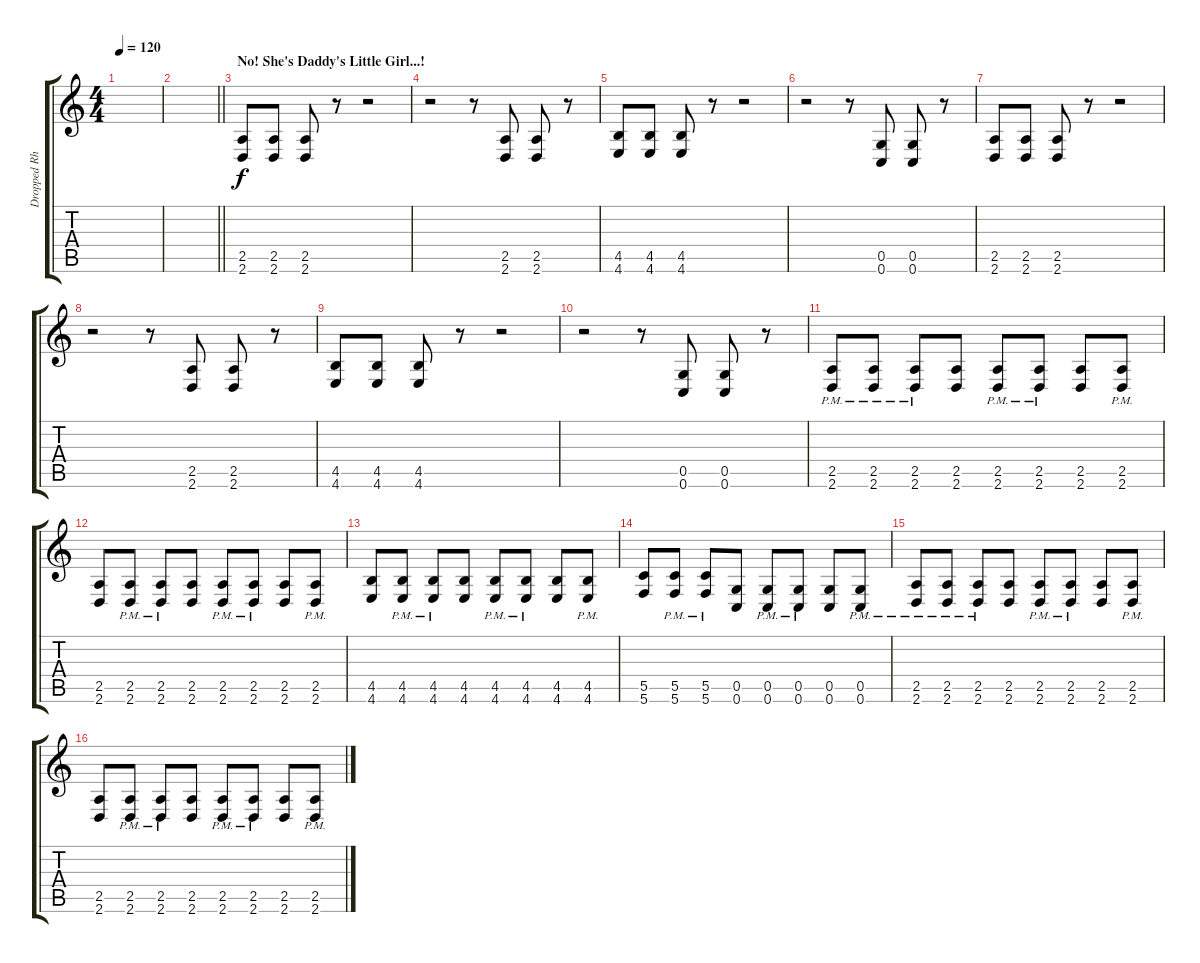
\track ("Dropped Rhythm II" "Dropped Rh") {instrument distortionguitar}
\staff {score tabs}
\tuning (D4 A3 F3 C3 G2 C2) {hide}
\ts (4 4)
\tempo 120
\clef g2
\ks c
|
\barLineRight lightlight
|
\section ("" "No! She's Daddy's Little Girl...!")
(2.5 2.6).8 (2.5 2.6).8 (2.5 2.6).8 r.8 r.2 |
r.2 r.8 (2.5 2.6).8 (2.5 2.6).8 r.8 |
(4.5 4.6).8 (4.5 4.6).8 (4.5 4.6).8 r.8 r.2 |
r.2 r.8 (0.5 0.6).8 (0.5 0.6).8 r.8 |
(2.5 2.6).8 (2.5 2.6).8 (2.5 2.6).8 r.8 r.2 |
r.2 r.8 (2.5 2.6).8 (2.5 2.6).8 r.8 |
(4.5 4.6).8 (4.5 4.6).8 (4.5 4.6).8 r.8 r.2 |
r.2 r.8 (0.5 0.6).8 (0.5 0.6).8 r.8 |
(2.5{pm} 2.6{pm}).8 (2.5{pm} 2.6{pm}).8 (2.5{pm} 2.6{pm}).8 (2.5 2.6).8 (2.5{pm} 2.6{pm}).8 (2.5{pm} 2.6{pm}).8 (2.5 2.6).8 (2.5{pm} 2.6{pm}).8 |
(2.5 2.6).8 (2.5{pm} 2.6{pm}).8 (2.5{pm} 2.6{pm}).8 (2.5 2.6).8 (2.5{pm} 2.6{pm}).8 (2.5{pm} 2.6{pm}).8 (2.5 2.6).8 (2.5{pm} 2.6{pm}).8 |
(4.5 4.6).8 (4.5{pm} 4.6{pm}).8 (4.5{pm} 4.6{pm}).8 (4.5 4.6).8 (4.5{pm} 4.6{pm}).8 (4.5{pm} 4.6{pm}).8 (4.5 4.6).8 (4.5{pm} 4.6{pm}).8 |
(5.5 5.6).8 (5.5{pm} 5.6{pm}).8 (5.5{pm} 5.6{pm}).8 (0.5 0.6).8 (0.5{pm} 0.6{pm}).8 (0.5{pm} 0.6{pm}).8 (0.5 0.6).8 (0.5{pm} 0.6{pm}).8 |
(2.5{pm} 2.6{pm}).8 (2.5{pm} 2.6{pm}).8 (2.5{pm} 2.6{pm}).8 (2.5 2.6).8 (2.5{pm} 2.6{pm}).8 (2.5{pm} 2.6{pm}).8 (2.5 2.6).8 (2.5{pm} 2.6{pm}).8 |
(2.5 2.6).8 (2.5{pm} 2.6{pm}).8 (2.5{pm} 2.6{pm}).8 (2.5 2.6).8 (2.5{pm} 2.6{pm}).8 (2.5{pm} 2.6{pm}).8 (2.5 2.6).8 (2.5{pm} 2.6{pm}).8
